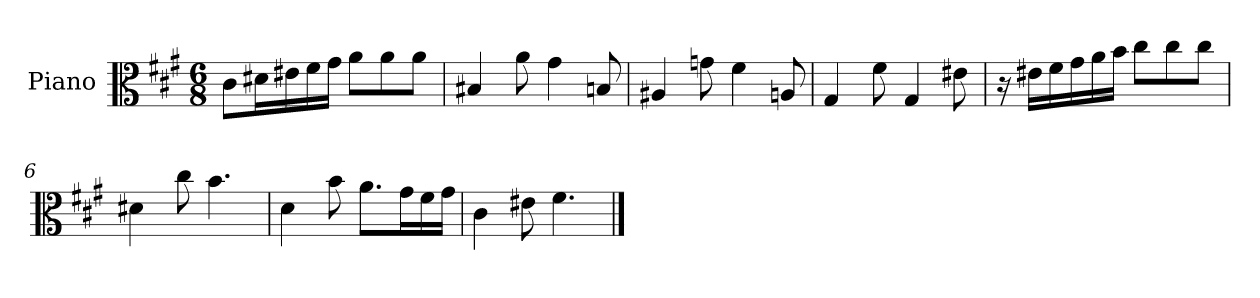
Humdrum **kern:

**kern
*part1
*staff1
*I"Piano
*I'Pno
*clefC3
*k[f#c#g#]
*f#:
*M6/8
=1
8c#\L
16d#X\L
16e#X\
16f#\
16g#\JJ
8a\L
8a\
8a\J
=2
4B#X/
8a\
4g#\
8Bn/
=3
4A#X/
8gn\
4f#\
8An/
=4
4G#/
8f#\
4G#/
8e#X\
=5
16r
16e#X\LL
16f#\
16g#\
16a\
16b\JJ
8cc#\L
8cc#\
8cc#\J
=6
4d#X\
8cc#\
4.b\
=7
4d\
8b\
8.a\L
16g#\L
16f#\
16g#\JJ
=8
4c#\
8e#X\
4.f#\
==
*-
